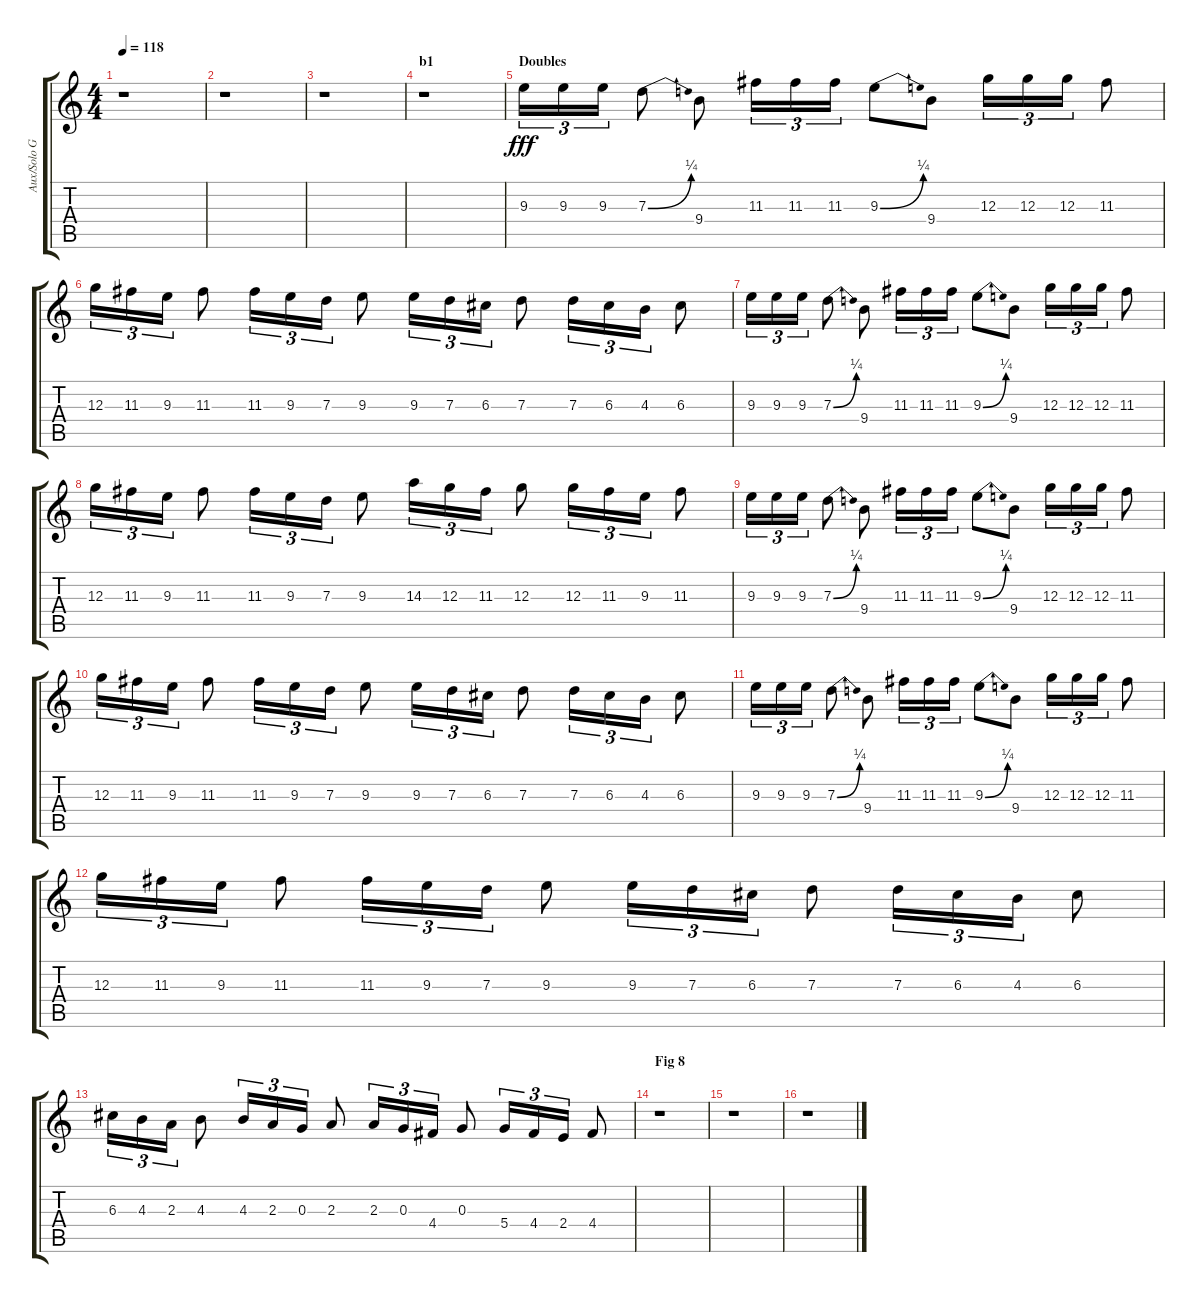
\track ("Aux/Solo Gtr2" "Aux/Solo G") {instrument overdrivenguitar}
\staff {score tabs}
\tuning (E4 B3 G3 D3 A2 E2) {hide}
\ts (4 4)
\tempo 118
\clef g2
\ks c
r.1{dy f} |
r.1 |
r.1 |
\section ("" "b1")
r.1 |
\section ("" "Doubles")
9.3.16{tu (3 2) dy fff volume 16} 9.3.16{tu (3 2)} 9.3.16{tu (3 2)} 7.3{be (bend 0 0 60 1)}.8 9.4.8 11.3.16{tu (3 2)} 11.3.16{tu (3 2)} 11.3.16{tu (3 2)} 9.3{be (bend 0 0 60 1)}.8 9.4.8 12.3.16{tu (3 2)} 12.3.16{tu (3 2)} 12.3.16{tu (3 2)} 11.3.8 |
12.3.16{tu (3 2)} 11.3.16{tu (3 2)} 9.3.16{tu (3 2)} 11.3.8 11.3.16{tu (3 2)} 9.3.16{tu (3 2)} 7.3.16{tu (3 2)} 9.3.8 9.3.16{tu (3 2)} 7.3.16{tu (3 2)} 6.3.16{tu (3 2)} 7.3.8 7.3.16{tu (3 2)} 6.3.16{tu (3 2)} 4.3.16{tu (3 2)} 6.3.8 |
9.3.16{tu (3 2)} 9.3.16{tu (3 2)} 9.3.16{tu (3 2)} 7.3{be (bend 0 0 60 1)}.8 9.4.8 11.3.16{tu (3 2)} 11.3.16{tu (3 2)} 11.3.16{tu (3 2)} 9.3{be (bend 0 0 60 1)}.8 9.4.8 12.3.16{tu (3 2)} 12.3.16{tu (3 2)} 12.3.16{tu (3 2)} 11.3.8 |
12.3.16{tu (3 2)} 11.3.16{tu (3 2)} 9.3.16{tu (3 2)} 11.3.8 11.3.16{tu (3 2)} 9.3.16{tu (3 2)} 7.3.16{tu (3 2)} 9.3.8 14.3.16{tu (3 2)} 12.3.16{tu (3 2)} 11.3.16{tu (3 2)} 12.3.8 12.3.16{tu (3 2)} 11.3.16{tu (3 2)} 9.3.16{tu (3 2)} 11.3.8 |
9.3.16{tu (3 2)} 9.3.16{tu (3 2)} 9.3.16{tu (3 2)} 7.3{be (bend 0 0 60 1)}.8 9.4.8 11.3.16{tu (3 2)} 11.3.16{tu (3 2)} 11.3.16{tu (3 2)} 9.3{be (bend 0 0 60 1)}.8 9.4.8 12.3.16{tu (3 2)} 12.3.16{tu (3 2)} 12.3.16{tu (3 2)} 11.3.8 |
12.3.16{tu (3 2)} 11.3.16{tu (3 2)} 9.3.16{tu (3 2)} 11.3.8 11.3.16{tu (3 2)} 9.3.16{tu (3 2)} 7.3.16{tu (3 2)} 9.3.8 9.3.16{tu (3 2)} 7.3.16{tu (3 2)} 6.3.16{tu (3 2)} 7.3.8 7.3.16{tu (3 2)} 6.3.16{tu (3 2)} 4.3.16{tu (3 2)} 6.3.8 |
9.3.16{tu (3 2)} 9.3.16{tu (3 2)} 9.3.16{tu (3 2)} 7.3{be (bend 0 0 60 1)}.8 9.4.8 11.3.16{tu (3 2)} 11.3.16{tu (3 2)} 11.3.16{tu (3 2)} 9.3{be (bend 0 0 60 1)}.8 9.4.8 12.3.16{tu (3 2)} 12.3.16{tu (3 2)} 12.3.16{tu (3 2)} 11.3.8 |
12.3.16{tu (3 2)} 11.3.16{tu (3 2)} 9.3.16{tu (3 2)} 11.3.8 11.3.16{tu (3 2)} 9.3.16{tu (3 2)} 7.3.16{tu (3 2)} 9.3.8 9.3.16{tu (3 2)} 7.3.16{tu (3 2)} 6.3.16{tu (3 2)} 7.3.8 7.3.16{tu (3 2)} 6.3.16{tu (3 2)} 4.3.16{tu (3 2)} 6.3.8 |
6.3.16{tu (3 2)} 4.3.16{tu (3 2)} 2.3.16{tu (3 2)} 4.3.8 4.3.16{tu (3 2)} 2.3.16{tu (3 2)} 0.3.16{tu (3 2)} 2.3.8 2.3.16{tu (3 2)} 0.3.16{tu (3 2)} 4.4.16{tu (3 2)} 0.3.8 5.4.16{tu (3 2)} 4.4.16{tu (3 2)} 2.4.16{tu (3 2)} 4.4.8 |
\section ("" "Fig 8")
r.1 |
r.1 |
r.1
